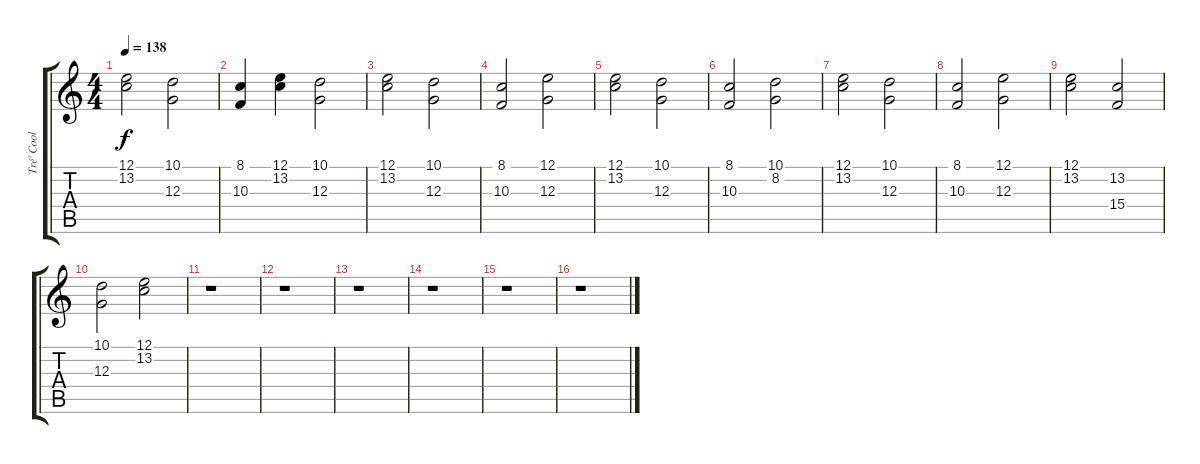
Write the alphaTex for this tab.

\track ("Tré' Cool (accordian)" "Tré' Cool ") {instrument accordion}
\staff {score tabs}
\tuning (E4 B3 G3 D3 A2 E2) {hide}
\ts (4 4)
\tempo 138
\clef g2
\ks c
(12.1 13.2).2{dy f} (10.1 12.3).2 |
(8.1 10.3).4 (12.1 13.2).4 (10.1 12.3).2 |
(12.1 13.2).2 (10.1 12.3).2 |
(8.1 10.3).2 (12.1 12.3).2 |
(12.1 13.2).2 (10.1 12.3).2 |
(8.1 10.3).2 (10.1 8.2).2 |
(12.1 13.2).2 (10.1 12.3).2 |
(8.1 10.3).2 (12.1 12.3).2 |
(12.1 13.2).2 (13.2 15.4).2 |
(10.1 12.3).2 (12.1 13.2).2 |
r.1 |
r.1 |
r.1 |
r.1 |
r.1 |
r.1
